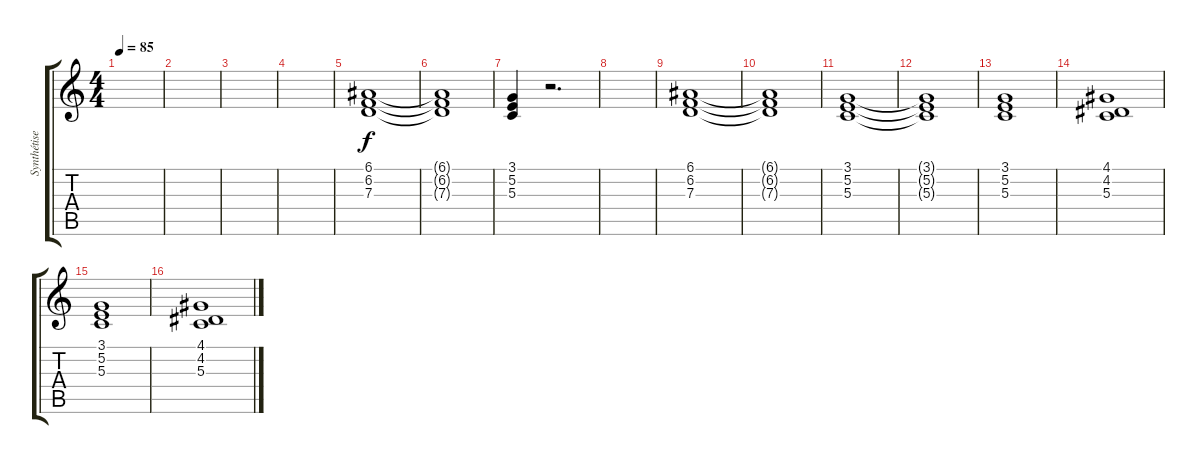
\track ("Synthétiseur" "Synthétise") {instrument stringensemble1}
\staff {score tabs}
\tuning (E4 B3 G3 D3 A2 E2) {hide}
\ts (4 4)
\tempo 85
\clef g2
\ks c
|
|
|
|
(6.1 6.2 7.3).1{instrument stringensemble1} |
(6.1{t} 6.2{t} 7.3{t}).1 |
(3.1 5.2 5.3).4 r.2{d} |
|
(6.1 6.2 7.3).1 |
(6.1{t} 6.2{t} 7.3{t}).1 |
(3.1 5.2 5.3).1 |
(3.1{t} 5.2{t} 5.3{t}).1 |
(3.1 5.2 5.3).1 |
(4.1 4.2 5.3).1 |
(3.1 5.2 5.3).1 |
(4.1 4.2 5.3).1
